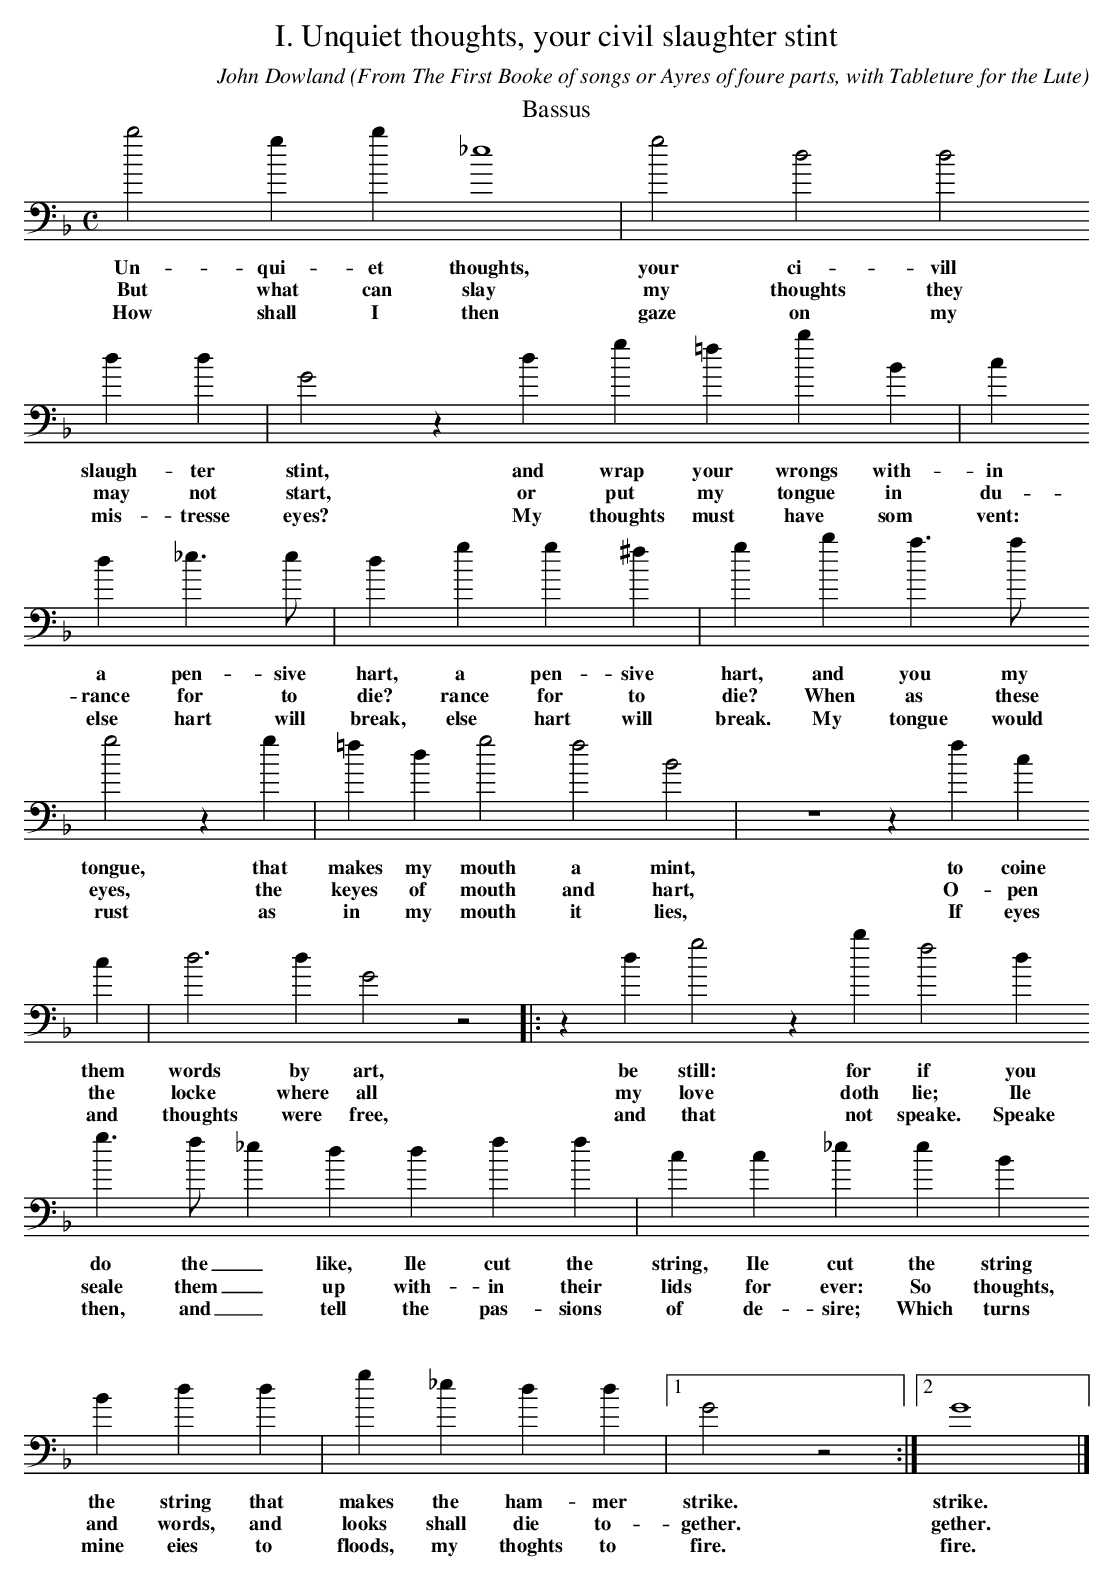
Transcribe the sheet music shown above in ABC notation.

X:1
T:I. Unquiet thoughts, your civil slaughter stint
C: John Dowland
O: From The First Booke of songs or Ayres of foure parts, with Tableture for the Lute
M:C
L:1/4
K:Gdor bass
T: Bassus
b2 gb _e4|g2 d2 d2
w:Un- qui- et thoughts, your ci- vill
w:But what can slay    my thoughts they
w:How shall I then     gaze on      my
dd|G2 z d g=f bB|c
w:slaugh- ter stint, and wrap your wrongs with- in
w:may    not start, or  put my tongue in  du-
w:mis- tresse eyes? My thoughts must have som vent:
d _e>e|d gg ^f|gb a>a
w:a pen- sive hart, a pen- sive hart, and you my
w: rance for to die? rance for to die? When as these
w:else hart will break, else hart will break. My tongue would
g2 z g|=fd g2 f2 B2|z4 z f c
w:tongue, that makes my mouth a mint, to coine
w:eyes, the keyes  of mouth and hart, O- pen
w:rust as in my mouth it lies, If eyes
c|d3 d G2 z2|: z d g2 z b f2 d
w:them words by art, be still: for if you
w:the locke where all my love doth lie; Ile
w:and thoughts were free, and that not speake.  Speake
g > f _e dd ff|cc _ee B
w:do the _ like, Ile cut the string, Ile cut the string
w:seale them _ up with- in their lids for ever: So thoughts,
w:then, and _ tell the pas- sions of de- sire; Which turns
B dd|g_e dd|1G2 z2:|2G4|]
w: the string that makes the ham- mer strike. | strike.
w:and words, and looks shall die to- gether. gether.
w:mine eies to floods, my thoghts to fire. fire.
